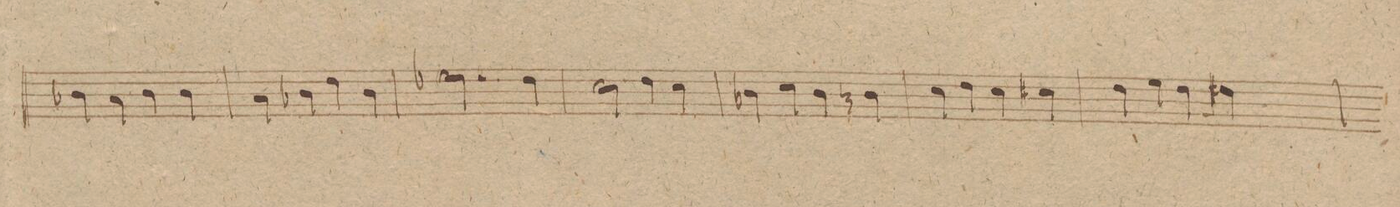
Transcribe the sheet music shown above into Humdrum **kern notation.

**kern	**dynam
*I"Clarnetto. in A.	*
*clefG2	*
*k[f#c#g#]	*
*met(c|)	*
*M2/2	*
4gn\	.
4f#\	.
4g\	.
4g\	.
=234	=234
4f#\	.
4gX\	.
4b\	.
4g\	.
=235	=235
2.ccX\	.
4b\	.
=236	=236
2a\	.
4b\	.
4a\	.
=237	=237
4gX\	.
4a\	.
4g\	.
4g#\	.
=238	=238
4a\	.
4b\	.
4a\	.
4a#X\	.
=239	=239
4b\	.
4cc#\	.
4b\	.
4b#X\	.
=240	=240
*-	*-
